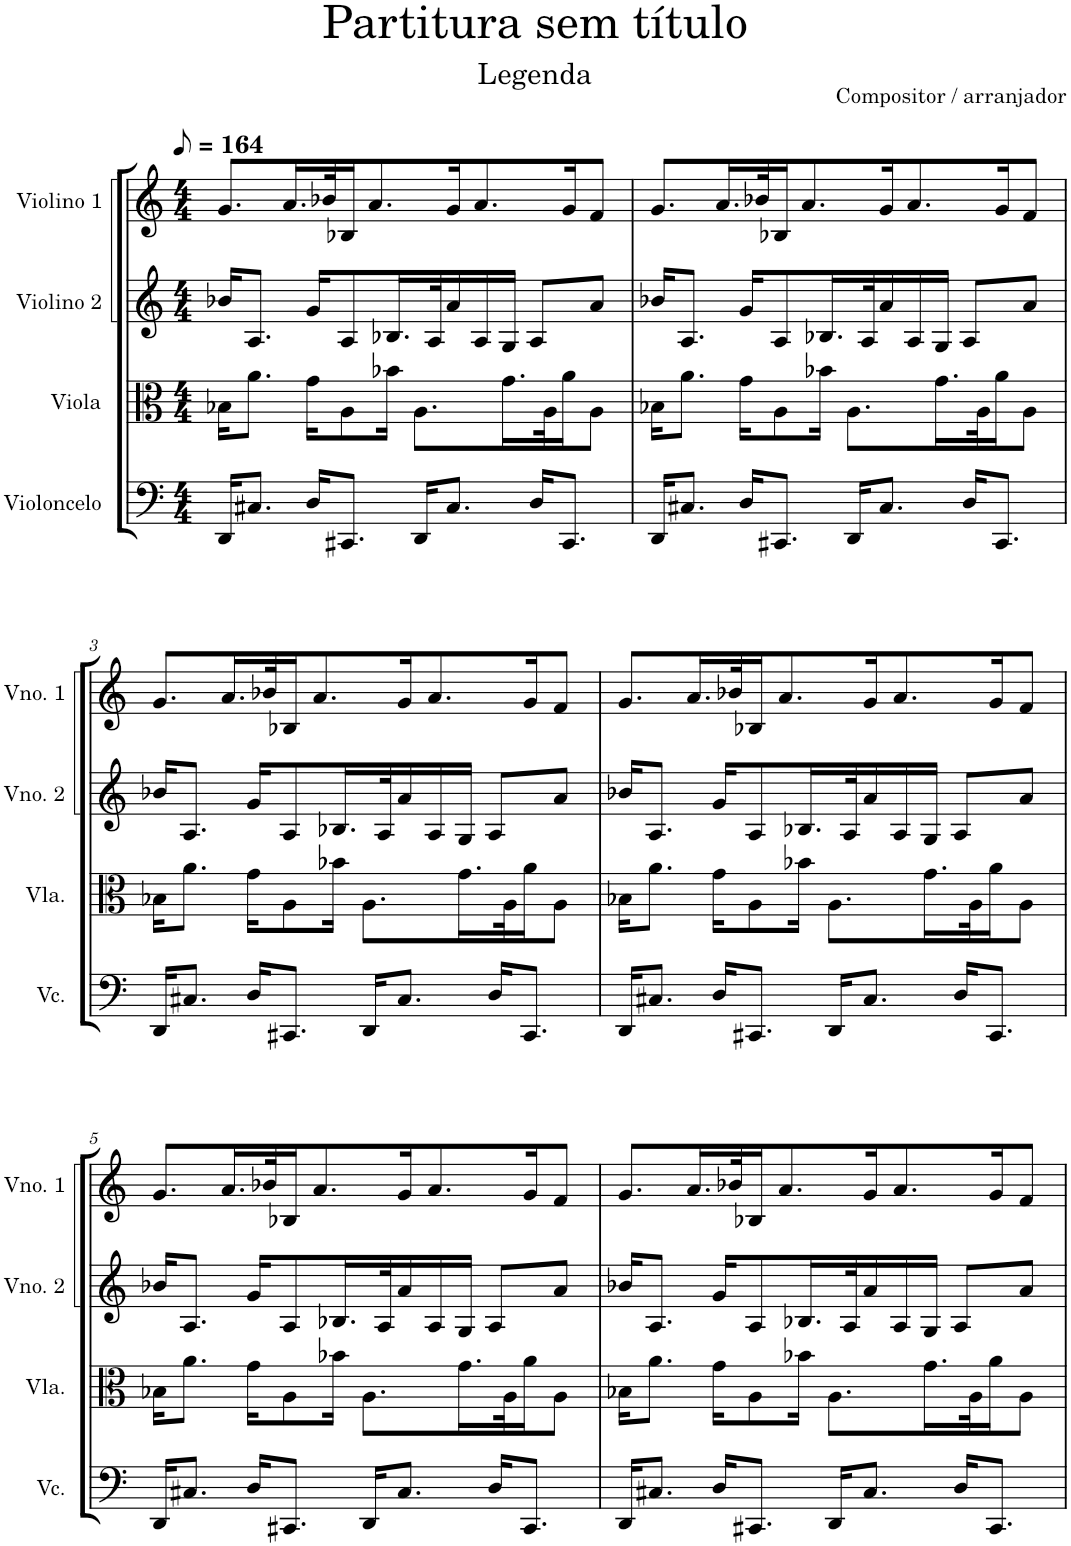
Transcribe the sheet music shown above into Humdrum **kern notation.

**kern	**kern	**kern	**kern
*part4	*part3	*part2	*part1
*staff4	*staff3	*staff2	*staff1
*I"Violoncelo	*I"Viola	*I"Violino 2	*I"Violino 1
*I'Vc.	*I'Vla.	*I'Vno. 2	*I'Vno. 1
*clefF4	*clefC3	*clefG2	*clefG2
*k[]	*k[]	*k[]	*k[]
*M4/4	*M4/4	*M4/4	*M4/4
*MM82	*MM82	*MM82	*MM82
=1	=1	=1	=1
16DD/KL	16B-X\KL	16b-X/KL	8.g/L
8.C#X/J	8.a\J	8.A/J	.
.	.	.	16.a/L
16D/KL	16g\KL	16g/KL	.
.	.	.	32b-X/K
8.CC#X/J	8A\	8A/	16B-X/J
.	.	.	8.a/
.	16b-X\Jk	16.B-X/L	.
16DD/KL	8.A\L	.	.
.	.	32A/K	.
8.C#/J	.	16a/	16g/K
.	.	16A/	8.a/
.	16.g\L	16G/JJ	.
16D/KL	.	8A/L	.
.	32A\K	.	.
8.CC#/J	16a\J	.	16g/K
.	8A\J	8a/J	8f/J
=2	=2	=2	=2
16DD/KL	16B-X\KL	16b-X/KL	8.g/L
8.C#X/J	8.a\J	8.A/J	.
.	.	.	16.a/L
16D/KL	16g\KL	16g/KL	.
.	.	.	32b-X/K
8.CC#X/J	8A\	8A/	16B-X/J
.	.	.	8.a/
.	16b-X\Jk	16.B-X/L	.
16DD/KL	8.A\L	.	.
.	.	32A/K	.
8.C#/J	.	16a/	16g/K
.	.	16A/	8.a/
.	16.g\L	16G/JJ	.
16D/KL	.	8A/L	.
.	32A\K	.	.
8.CC#/J	16a\J	.	16g/K
.	8A\J	8a/J	8f/J
!!LO:LB:g=z
=3	=3	=3	=3
16DD/KL	16B-X\KL	16b-X/KL	8.g/L
8.C#X/J	8.a\J	8.A/J	.
.	.	.	16.a/L
16D/KL	16g\KL	16g/KL	.
.	.	.	32b-X/K
8.CC#X/J	8A\	8A/	16B-X/J
.	.	.	8.a/
.	16b-X\Jk	16.B-X/L	.
16DD/KL	8.A\L	.	.
.	.	32A/K	.
8.C#/J	.	16a/	16g/K
.	.	16A/	8.a/
.	16.g\L	16G/JJ	.
16D/KL	.	8A/L	.
.	32A\K	.	.
8.CC#/J	16a\J	.	16g/K
.	8A\J	8a/J	8f/J
=4	=4	=4	=4
16DD/KL	16B-X\KL	16b-X/KL	8.g/L
8.C#X/J	8.a\J	8.A/J	.
.	.	.	16.a/L
16D/KL	16g\KL	16g/KL	.
.	.	.	32b-X/K
8.CC#X/J	8A\	8A/	16B-X/J
.	.	.	8.a/
.	16b-X\Jk	16.B-X/L	.
16DD/KL	8.A\L	.	.
.	.	32A/K	.
8.C#/J	.	16a/	16g/K
.	.	16A/	8.a/
.	16.g\L	16G/JJ	.
16D/KL	.	8A/L	.
.	32A\K	.	.
8.CC#/J	16a\J	.	16g/K
.	8A\J	8a/J	8f/J
!!LO:LB:g=z
=5	=5	=5	=5
16DD/KL	16B-X\KL	16b-X/KL	8.g/L
8.C#X/J	8.a\J	8.A/J	.
.	.	.	16.a/L
16D/KL	16g\KL	16g/KL	.
.	.	.	32b-X/K
8.CC#X/J	8A\	8A/	16B-X/J
.	.	.	8.a/
.	16b-X\Jk	16.B-X/L	.
16DD/KL	8.A\L	.	.
.	.	32A/K	.
8.C#/J	.	16a/	16g/K
.	.	16A/	8.a/
.	16.g\L	16G/JJ	.
16D/KL	.	8A/L	.
.	32A\K	.	.
8.CC#/J	16a\J	.	16g/K
.	8A\J	8a/J	8f/J
=6	=6	=6	=6
16DD/KL	16B-X\KL	16b-X/KL	8.g/L
8.C#X/J	8.a\J	8.A/J	.
.	.	.	16.a/L
16D/KL	16g\KL	16g/KL	.
.	.	.	32b-X/K
8.CC#X/J	8A\	8A/	16B-X/J
.	.	.	8.a/
.	16b-X\Jk	16.B-X/L	.
16DD/KL	8.A\L	.	.
.	.	32A/K	.
8.C#/J	.	16a/	16g/K
.	.	16A/	8.a/
.	16.g\L	16G/JJ	.
16D/KL	.	8A/L	.
.	32A\K	.	.
8.CC#/J	16a\J	.	16g/K
.	8A\J	8a/J	8f/J
=	=	=	=
*-	*-	*-	*-
